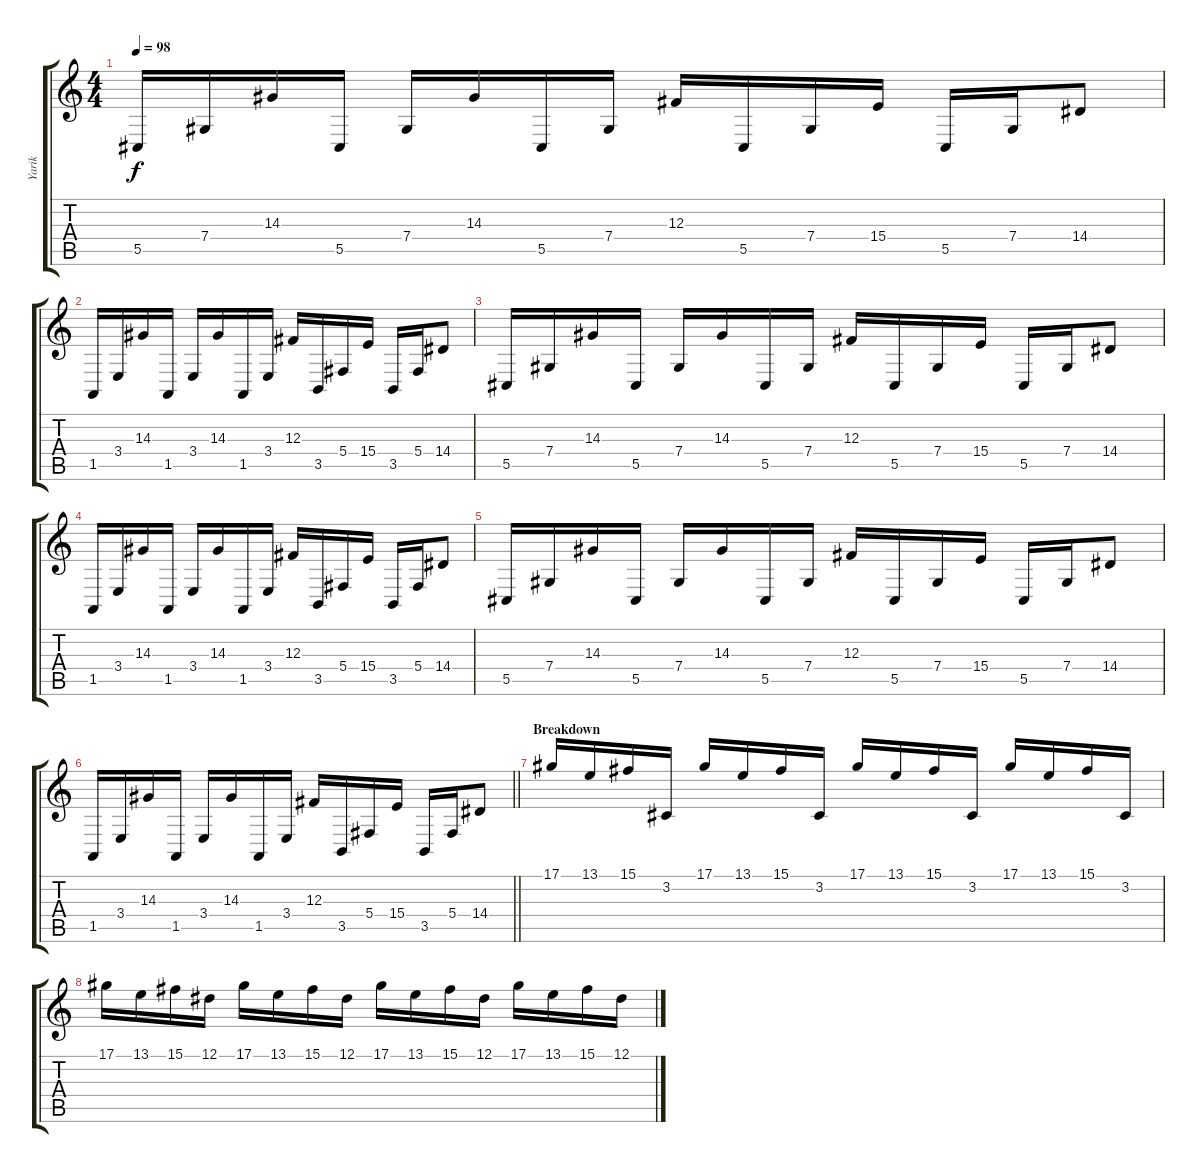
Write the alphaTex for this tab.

\track ("Yarik" "Yarik") {instrument lead2sawtooth}
\staff {score tabs}
\tuning (Eb4 Bb3 Gb3 Db3 Ab2 Db2) {hide}
\ts (4 4)
\tempo 98
\clef g2
\ks c
5.5.16{dy f} 7.4.16 14.3.16 5.5.16 7.4.16 14.3.16 5.5.16 7.4.16 12.3.16 5.5.16 7.4.16 15.4.16 5.5.16 7.4.16 14.4.8 |
1.5.16 3.4.16 14.3.16 1.5.16 3.4.16 14.3.16 1.5.16 3.4.16 12.3.16 3.5.16 5.4.16 15.4.16 3.5.16 5.4.16 14.4.8 |
5.5.16 7.4.16 14.3.16 5.5.16 7.4.16 14.3.16 5.5.16 7.4.16 12.3.16 5.5.16 7.4.16 15.4.16 5.5.16 7.4.16 14.4.8 |
1.5.16 3.4.16 14.3.16 1.5.16 3.4.16 14.3.16 1.5.16 3.4.16 12.3.16 3.5.16 5.4.16 15.4.16 3.5.16 5.4.16 14.4.8 |
5.5.16 7.4.16 14.3.16 5.5.16 7.4.16 14.3.16 5.5.16 7.4.16 12.3.16 5.5.16 7.4.16 15.4.16 5.5.16 7.4.16 14.4.8 |
\barLineRight lightlight
1.5.16 3.4.16 14.3.16 1.5.16 3.4.16 14.3.16 1.5.16 3.4.16 12.3.16 3.5.16 5.4.16 15.4.16 3.5.16 5.4.16 14.4.8 |
\section ("" "Breakdown")
17.1.16 13.1.16 15.1.16 3.2.16 17.1.16 13.1.16 15.1.16 3.2.16 17.1.16 13.1.16 15.1.16 3.2.16 17.1.16 13.1.16 15.1.16 3.2.16 |
17.1.16 13.1.16 15.1.16 12.1.16 17.1.16 13.1.16 15.1.16 12.1.16 17.1.16 13.1.16 15.1.16 12.1.16 17.1.16 13.1.16 15.1.16 12.1.16
